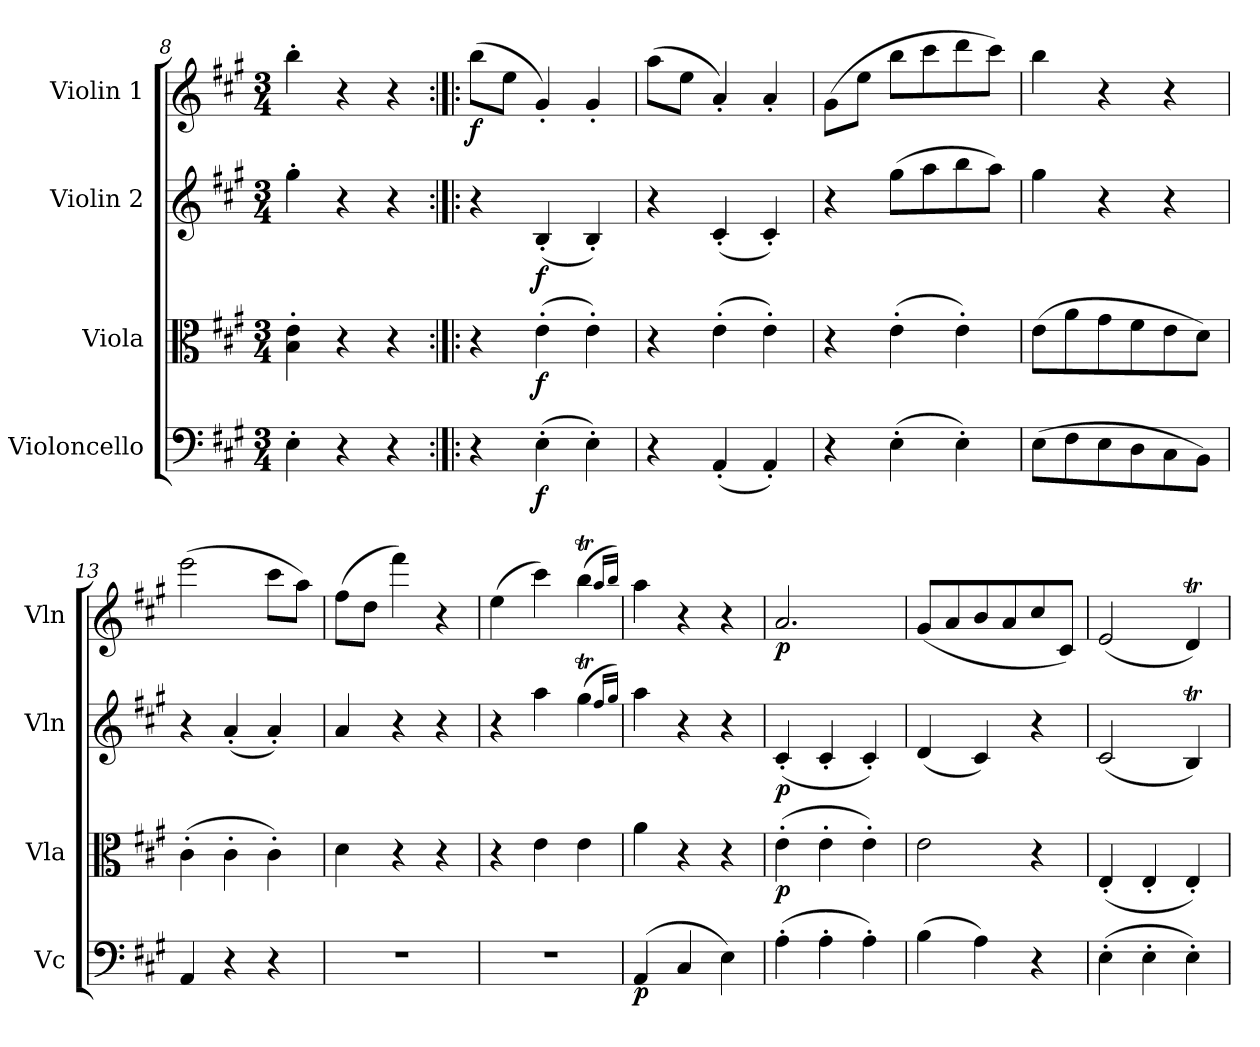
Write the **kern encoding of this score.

**kern	**dynam	**kern	**dynam	**kern	**dynam	**kern	**dynam
*part4	*part4	*part3	*part3	*part2	*part2	*part1	*part1
*staff4	*staff4	*staff3	*staff3	*staff2	*staff2	*staff1	*staff1
*I"Violoncello	*	*I"Viola	*	*I"Violin 2	*	*I"Violin 1	*
*I'Vc	*	*I'Vla	*	*I'Vln	*	*I'Vln	*
*clefF4	*	*clefC3	*	*clefG2	*	*clefG2	*
*k[f#c#g#]	*	*k[f#c#g#]	*	*k[f#c#g#]	*	*k[f#c#g#]	*
*M3/4	*	*M3/4	*	*M3/4	*	*M3/4	*
=8	=8	=8	=8	=8	=8	=8	=8
4E'\	.	4B\' 4e\'	.	4gg#'\	.	4bb'\	.
4r	.	4r	.	4r	.	4r	.
4r	.	4r	.	4r	.	4r	.
=9:|!|:	=9:|!|:	=9:|!|:	=9:|!|:	=9:|!|:	=9:|!|:	=9:|!|:	=9:|!|:
!	!	!	!	!	!	!	!LO:DY:b
4r	.	4r	.	4r	.	(8bb\L	f
.	.	.	.	.	.	8ee\J	.
!	!LO:DY:b	!	!LO:DY:b	!	!LO:DY:b	!	!
(4E'\	f	(4e'\	f	(4B'/	f	4g#'/)	.
4E'\)	.	4e'\)	.	4B'/)	.	4g#'/	.
=10	=10	=10	=10	=10	=10	=10	=10
4r	.	4r	.	4r	.	(8aa\L	.
.	.	.	.	.	.	8ee\J	.
(4AA'/	.	(4e'\	.	(4c#'/	.	4a'/)	.
4AA'/)	.	4e'\)	.	4c#'/)	.	4a'/	.
=11	=11	=11	=11	=11	=11	=11	=11
4r	.	4r	.	4r	.	(8g#\L	.
.	.	.	.	.	.	8ee\J	.
(4E'\	.	(4e'\	.	(8gg#\L	.	8bb\L	.
.	.	.	.	8aa\	.	8ccc#\	.
4E'\)	.	4e'\)	.	8bb\	.	8ddd\	.
.	.	.	.	8aa\J)	.	8ccc#\J)	.
=12	=12	=12	=12	=12	=12	=12	=12
(8E\L	.	(8e\L	.	4gg#\	.	4bb\	.
8F#\	.	8a\	.	.	.	.	.
8E\	.	8g#\	.	4r	.	4r	.
8D\	.	8f#\	.	.	.	.	.
8C#\	.	8e\	.	4r	.	4r	.
8BB\J)	.	8d\J)	.	.	.	.	.
=13	=13	=13	=13	=13	=13	=13	=13
4AA/	.	(4c#'\	.	4r	.	(2eee\	.
4r	.	4c#'\	.	(4a'/	.	.	.
4r	.	4c#'\)	.	4a'/)	.	8ccc#\L	.
.	.	.	.	.	.	8aa\J)	.
!!LO:LB:g=z
=14	=14	=14	=14	=14	=14	=14	=14
2.r	.	4d\	.	4a/	.	(8ff#\L	.
.	.	.	.	.	.	8dd\J	.
.	.	4r	.	4r	.	4fff#\)	.
.	.	4r	.	4r	.	4r	.
=15	=15	=15	=15	=15	=15	=15	=15
2.r	.	4r	.	4r	.	(4ee\	.
.	.	4e\	.	4aa\	.	4ccc#\)	.
.	.	4e\	.	(4gg#t\	.	(4bbT\	.
.	.	.	.	16qff#/LL	.	16qaa/LL	.
.	.	.	.	16qgg#/JJ)	.	16qbb/JJ)	.
=16	=16	=16	=16	=16	=16	=16	=16
!	!LO:DY:b	!	!	!	!	!	!
(4AA/	p	4a\	.	4aa\	.	4aa\	.
4C#/	.	4r	.	4r	.	4r	.
4E\)	.	4r	.	4r	.	4r	.
=17	=17	=17	=17	=17	=17	=17	=17
!	!	!	!LO:DY:b	!	!LO:DY:b	!	!LO:DY:b
(4A'\	.	(4e'\	p	(4c#'/	p	2.a/	p
4A'\	.	4e'\	.	4c#'/	.	.	.
4A'\)	.	4e'\)	.	4c#'/)	.	.	.
=18	=18	=18	=18	=18	=18	=18	=18
(4B\	.	2e\	.	(4d/	.	(8g#/L	.
.	.	.	.	.	.	8a/	.
4A\)	.	.	.	4c#/)	.	8b/	.
.	.	.	.	.	.	8a/	.
4r	.	4r	.	4r	.	8cc#/	.
.	.	.	.	.	.	8c#/J)	.
=19	=19	=19	=19	=19	=19	=19	=19
(4E'\	.	(4E'/	.	(2c#/	.	(2e/	.
4E'\	.	4E'/	.	.	.	.	.
4E'\)	.	4E'/)	.	4BT/)	.	4dT/)	.
=	=	=	=	=	=	=	=
*-	*-	*-	*-	*-	*-	*-	*-
